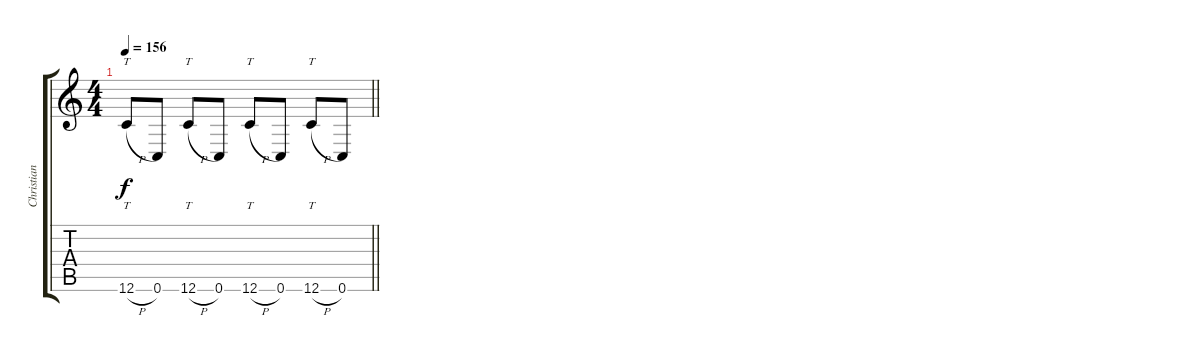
\track ("Christian Andreu" "Christian ") {instrument distortionguitar}
\staff {score tabs}
\tuning (D4 A3 F3 C3 G2 C2) {hide}
\ts (4 4)
\tempo 156
\clef g2
\barLineRight lightlight
\ks c
12.6{h}.8{tt dy f} 0.6.8 12.6{h}.8{tt} 0.6.8 12.6{h}.8{tt} 0.6.8 12.6{h}.8{tt} 0.6.8
